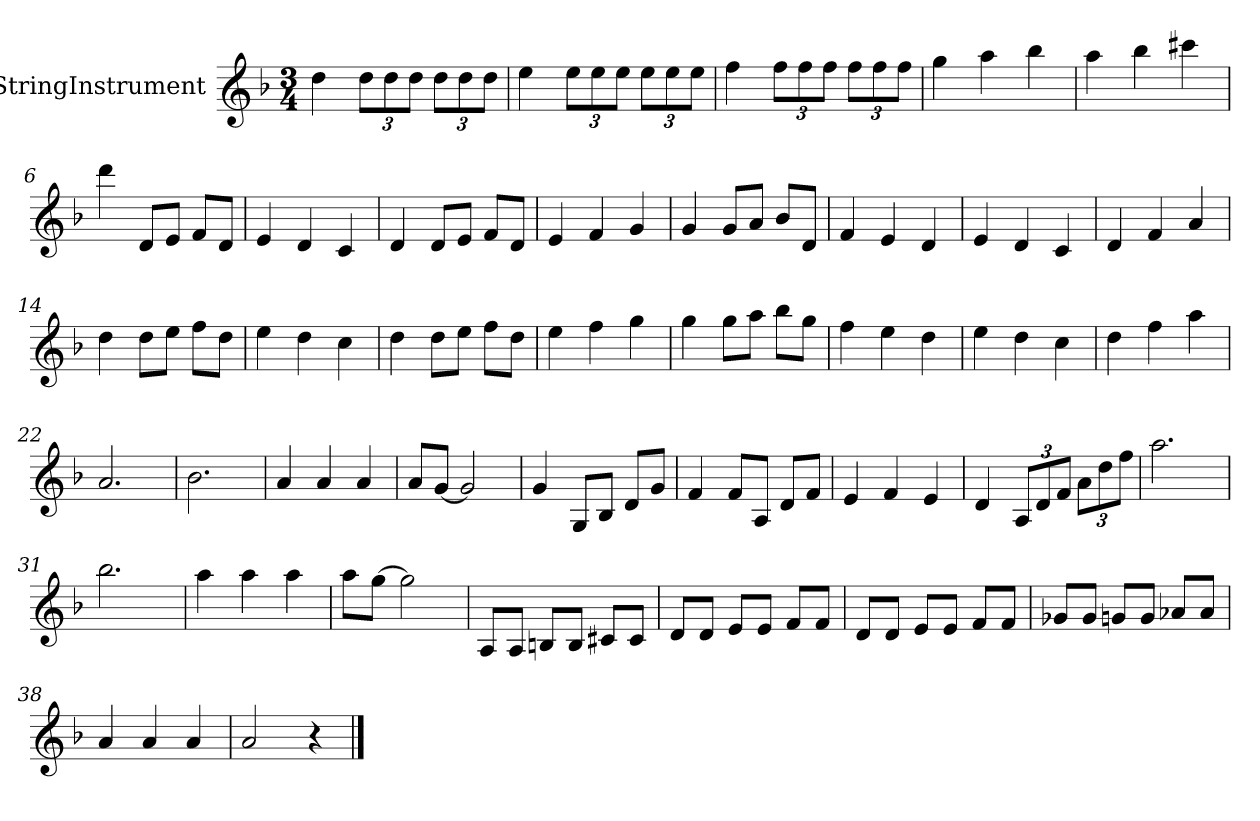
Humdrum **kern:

**kern
*part1
*staff1
*I"StringInstrument
*I'Str
*clefG2
*k[b-]
*F:
*M3/4
=1
4dd\
*Xbrackettup
12dd\L
12dd\
12dd\J
12dd\L
12dd\
12dd\J
=2
4ee\
12ee\L
12ee\
12ee\J
12ee\L
12ee\
12ee\J
=3
4ff\
12ff\L
12ff\
12ff\J
12ff\L
12ff\
12ff\J
=4
4gg\
4aa\
4bb-\
=5
4aa\
4bb-\
4ccc#X\
=6
4ddd\
8d/L
8e/J
8f/L
8d/J
=7
4e/
4d/
4c/
!!LO:LB:g=z
=8
4d/
8d/L
8e/J
8f/L
8d/J
=9
4e/
4f/
4g/
=10
4g/
8g/L
8a/J
8b-/L
8d/J
=11
4f/
4e/
4d/
=12
4e/
4d/
4c/
=13
4d/
4f/
4a/
=14
4dd\
8dd\L
8ee\J
8ff\L
8dd\J
=15
4ee\
4dd\
4cc\
=16
4dd\
8dd\L
8ee\J
8ff\L
8dd\J
!!LO:LB:g=z
=17
4ee\
4ff\
4gg\
=18
4gg\
8gg\L
8aa\J
8bb-\L
8gg\J
=19
4ff\
4ee\
4dd\
=20
4ee\
4dd\
4cc\
=21
4dd\
4ff\
4aa\
=22
2.a/
=23
2.b-\
=24
4a/
4a/
4a/
=25
8a/L
[8g/J
2g/]
=26
4g/
8G/L
8B-/J
8d/L
8g/J
=27
4f/
8f/L
8A/J
8d/L
8f/J
!!LO:LB:g=z
=28
4e/
4f/
4e/
=29
4d/
12A/L
12d/
12f/J
12a\L
12dd\
12ff\J
=30
2.aa\
=31
2.bb-\
=32
4aa\
4aa\
4aa\
=33
8aa\L
[8gg\J
2gg\]
=34
8A/L
8A/J
8Bn/L
8B/J
8c#X/L
8c#/J
=35
8d/L
8d/J
8e/L
8e/J
8f/L
8f/J
=36
8d/L
8d/J
8e/L
8e/J
8f/L
8f/J
!!LO:LB:g=z
=37
8g-X/L
8g-/J
8gn/L
8g/J
8a-X/L
8a-/J
=38
4a/
4a/
4a/
=39
2a/
4r
==
*-
